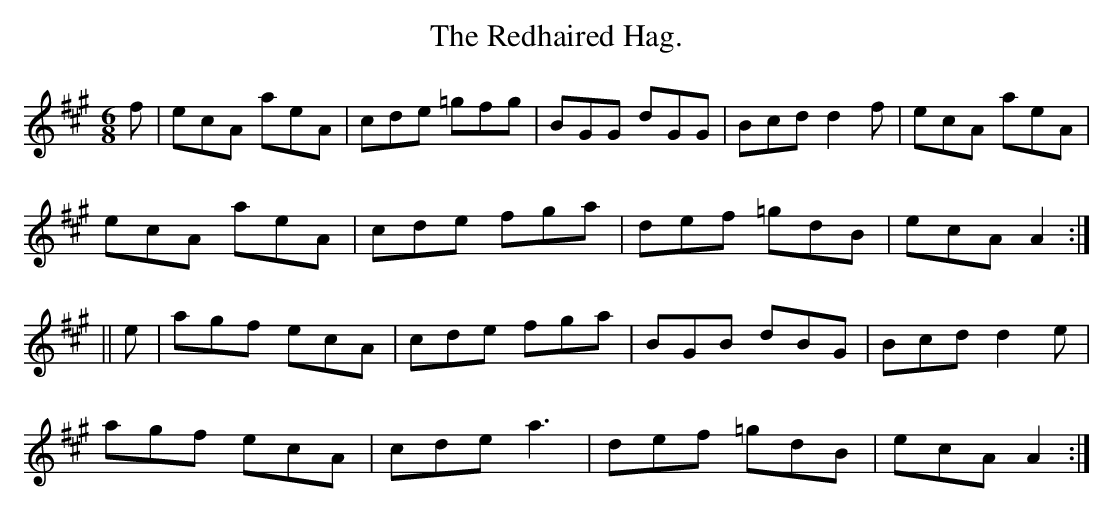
X:1
T: The Redhaired Hag.
M: 6/8
L: 1/8
K: A
f | ecA aeA | cde =gfg | BGG dGG | Bcd d2f | ecA aeA |
ecA aeA | cde fga | def =gdB | ecA A2 :|
|| e | agf ecA | cde fga | BGB dBG | Bcd d2 e |
agf ecA | cde a3 | def =gdB | ecA A2 :|
